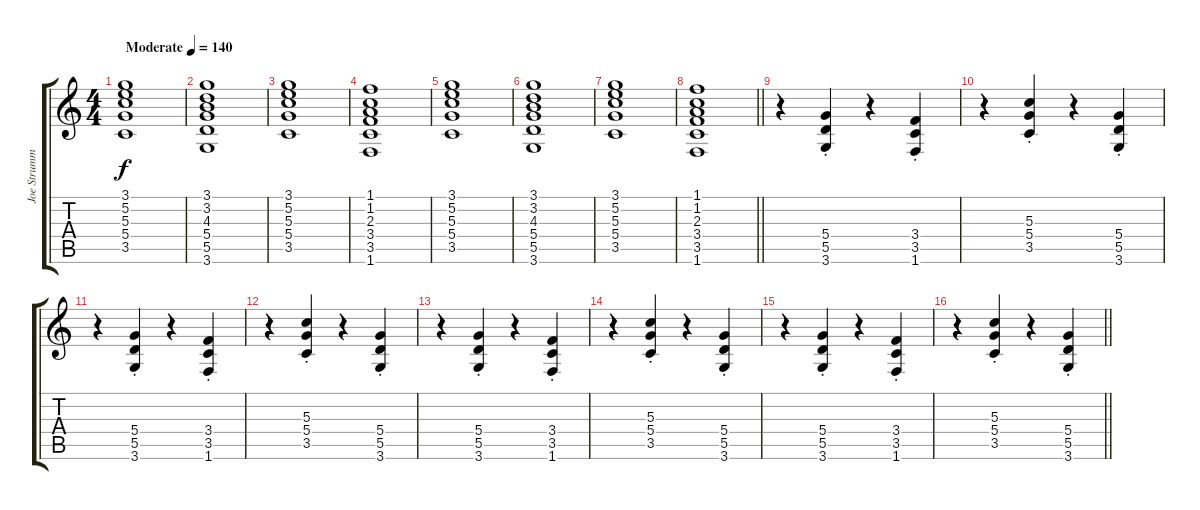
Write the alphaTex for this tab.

\track ("Joe Strummer" "Joe Strumm") {instrument overdrivenguitar}
\staff {score tabs}
\tuning (E4 B3 G3 D3 A2 E2) {hide}
\ts (4 4)
\tempo (140 "Moderate")
\clef g2
\ks c
(3.1 5.2 5.3 5.4 3.5).1{dy f instrument overdrivenguitar} |
(3.1 3.2 4.3 5.4 5.5 3.6).1 |
(3.1 5.2 5.3 5.4 3.5).1 |
(1.1 1.2 2.3 3.4 3.5 1.6).1 |
(3.1 5.2 5.3 5.4 3.5).1 |
(3.1 3.2 4.3 5.4 5.5 3.6).1 |
(3.1 5.2 5.3 5.4 3.5).1 |
\barLineRight lightlight
(1.1 1.2 2.3 3.4 3.5 1.6).1 |
r.4 (5.4{st} 5.5{st} 3.6{st}).4 r.4 (3.4{st} 3.5{st} 1.6{st}).4 |
r.4 (5.3{st} 5.4{st} 3.5{st}).4 r.4 (5.4{st} 5.5{st} 3.6{st}).4 |
r.4 (5.4{st} 5.5{st} 3.6{st}).4 r.4 (3.4{st} 3.5{st} 1.6{st}).4 |
r.4 (5.3{st} 5.4{st} 3.5{st}).4 r.4 (5.4{st} 5.5{st} 3.6{st}).4 |
r.4 (5.4{st} 5.5{st} 3.6{st}).4 r.4 (3.4{st} 3.5{st} 1.6{st}).4 |
r.4 (5.3{st} 5.4{st} 3.5{st}).4 r.4 (5.4{st} 5.5{st} 3.6{st}).4 |
r.4 (5.4{st} 5.5{st} 3.6{st}).4 r.4 (3.4{st} 3.5{st} 1.6{st}).4 |
\barLineRight lightlight
r.4 (5.3{st} 5.4{st} 3.5{st}).4 r.4 (5.4{st} 5.5{st} 3.6{st}).4
